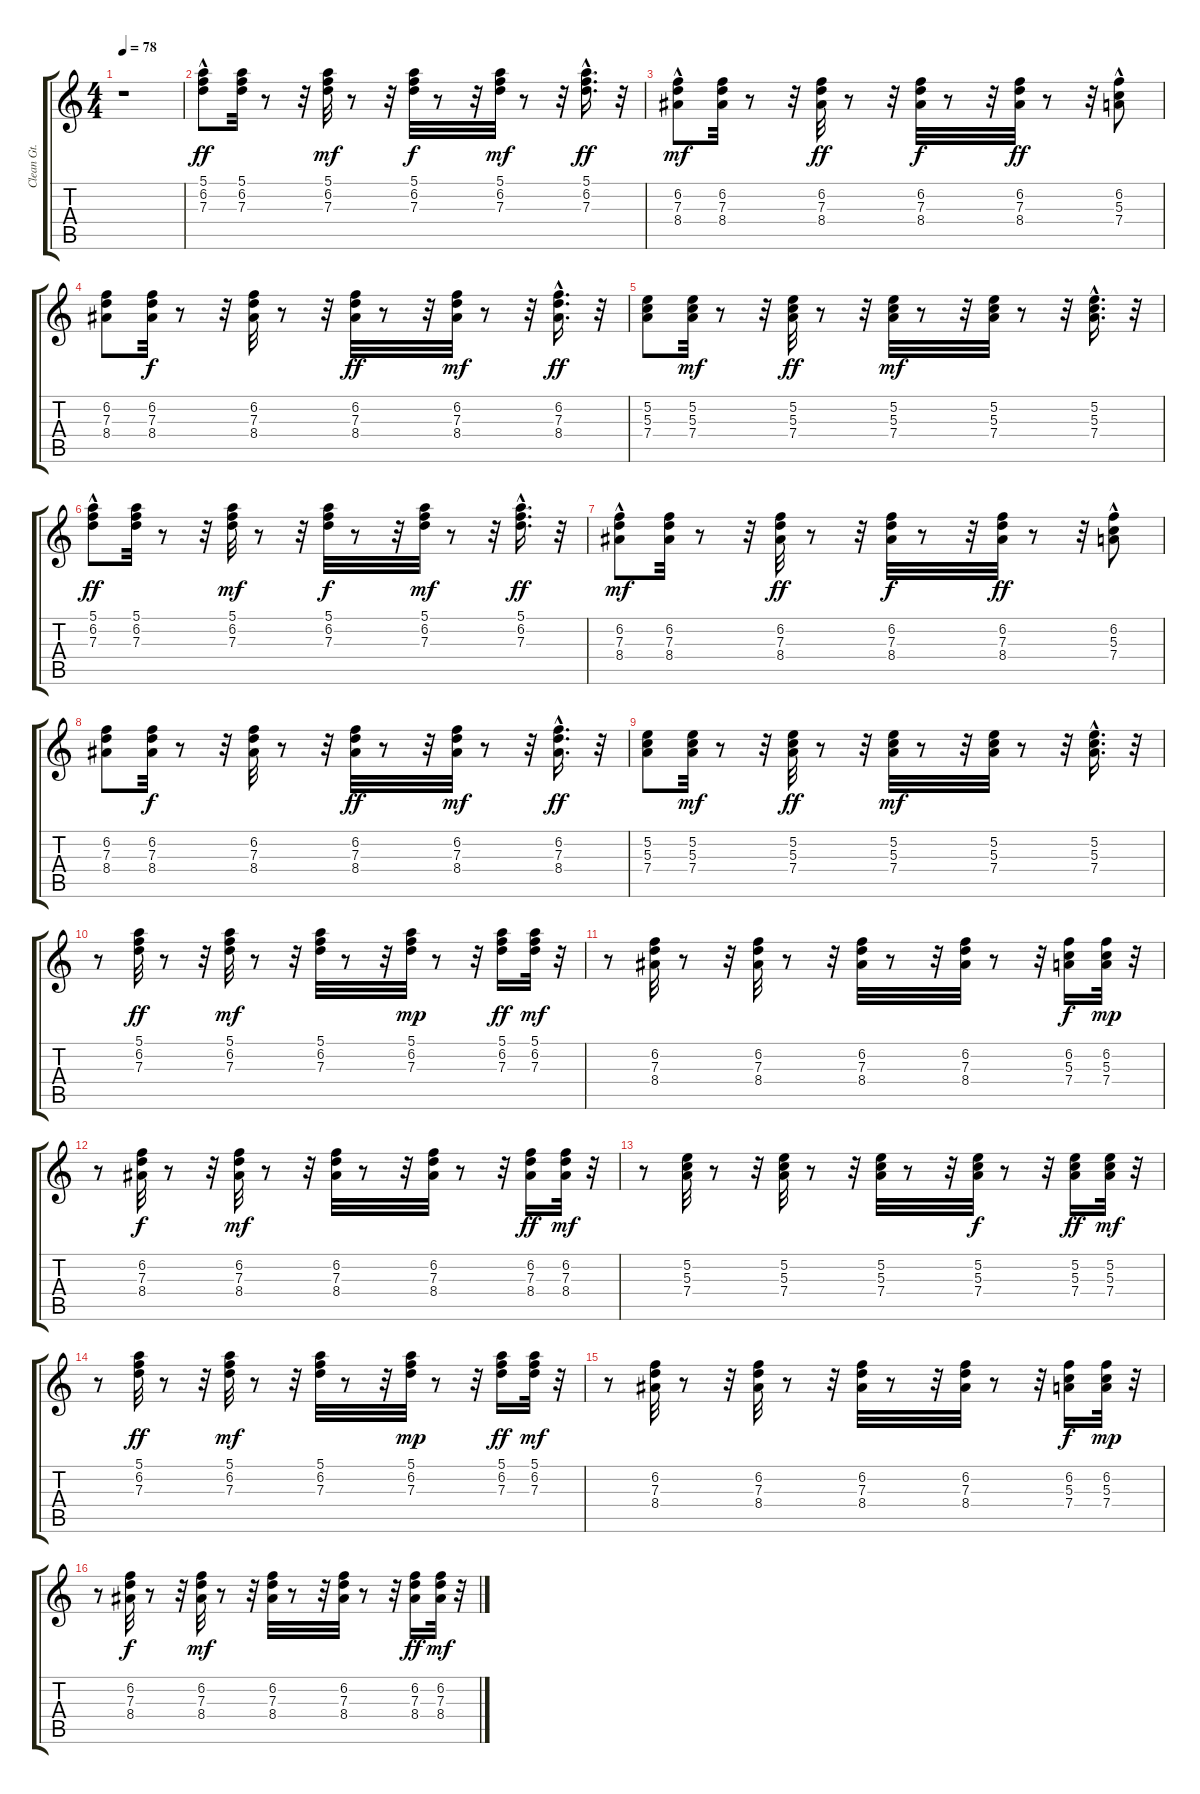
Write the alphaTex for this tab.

\track ("Clean Gt.           " "Clean Gt. ") {instrument electricguitarclean}
\staff {score tabs}
\tuning (E4 B3 G3 D3 A2 E2) {hide}
\ts (4 4)
\tempo 78
\clef g2
\ks c
r.1{dy ff} |
(5.1 6.2 7.3{hac}).8 (5.1 6.2 7.3).32 r.8 r.32 (5.1 6.2 7.3).32{dy mf} r.8 r.32 (5.1 6.2 7.3).32{dy f} r.8 r.32 (5.1 6.2 7.3).32{dy mf} r.8 r.32 (5.1{hac} 6.2{hac} 7.3{hac}).16{d dy ff} r.32 |
(6.2{hac} 7.3 8.4{hac}).8{dy mf} (6.2 7.3 8.4).32 r.8 r.32 (6.2 7.3 8.4).32{dy ff} r.8 r.32 (6.2 7.3 8.4).32{dy f} r.8 r.32 (6.2 7.3 8.4).32{dy ff} r.8 r.32 (6.2{hac} 5.3 7.4{hac}).8 |
(6.2 7.3 8.4).8 (6.2 7.3 8.4).32{dy f} r.8 r.32 (6.2 7.3 8.4).32 r.8 r.32 (6.2 7.3 8.4).32{dy ff} r.8 r.32 (6.2 7.3 8.4).32{dy mf} r.8 r.32 (6.2{hac} 7.3{hac} 8.4{hac}).16{d dy ff} r.32 |
(5.2 5.3 7.4).8 (5.2 5.3 7.4).32{dy mf} r.8 r.32 (5.2 5.3 7.4).32{dy ff} r.8 r.32 (5.2 5.3 7.4).32{dy mf} r.8 r.32 (5.2 5.3 7.4).32 r.8 r.32 (5.2{hac} 5.3{hac} 7.4{hac}).16{d} r.32 |
(5.1 6.2 7.3{hac}).8{dy ff} (5.1 6.2 7.3).32 r.8 r.32 (5.1 6.2 7.3).32{dy mf} r.8 r.32 (5.1 6.2 7.3).32{dy f} r.8 r.32 (5.1 6.2 7.3).32{dy mf} r.8 r.32 (5.1{hac} 6.2{hac} 7.3{hac}).16{d dy ff} r.32 |
(6.2{hac} 7.3 8.4{hac}).8{dy mf} (6.2 7.3 8.4).32 r.8 r.32 (6.2 7.3 8.4).32{dy ff} r.8 r.32 (6.2 7.3 8.4).32{dy f} r.8 r.32 (6.2 7.3 8.4).32{dy ff} r.8 r.32 (6.2{hac} 5.3 7.4{hac}).8 |
(6.2 7.3 8.4).8 (6.2 7.3 8.4).32{dy f} r.8 r.32 (6.2 7.3 8.4).32 r.8 r.32 (6.2 7.3 8.4).32{dy ff} r.8 r.32 (6.2 7.3 8.4).32{dy mf} r.8 r.32 (6.2{hac} 7.3{hac} 8.4{hac}).16{d dy ff} r.32 |
(5.2 5.3 7.4).8 (5.2 5.3 7.4).32{dy mf} r.8 r.32 (5.2 5.3 7.4).32{dy ff} r.8 r.32 (5.2 5.3 7.4).32{dy mf} r.8 r.32 (5.2 5.3 7.4).32 r.8 r.32 (5.2{hac} 5.3{hac} 7.4{hac}).16{d} r.32 |
r.8 (5.1 6.2 7.3).32{dy ff} r.8 r.32 (5.1 6.2 7.3).32{dy mf} r.8 r.32 (5.1 6.2 7.3).32 r.8 r.32 (5.1 6.2 7.3).32{dy mp} r.8 r.32 (5.1 6.2 7.3).16{dy ff} (5.1 6.2 7.3).32{dy mf} r.32 |
r.8 (6.2 7.3 8.4).32 r.8 r.32 (6.2 7.3 8.4).32 r.8 r.32 (6.2 7.3 8.4).32 r.8 r.32 (6.2 7.3 8.4).32 r.8 r.32 (6.2 5.3 7.4).16{dy f} (6.2 5.3 7.4).32{dy mp} r.32 |
r.8 (6.2 7.3 8.4).32{dy f} r.8 r.32 (6.2 7.3 8.4).32{dy mf} r.8 r.32 (6.2 7.3 8.4).32 r.8 r.32 (6.2 7.3 8.4).32 r.8 r.32 (6.2 7.3 8.4).16{dy ff} (6.2 7.3 8.4).32{dy mf} r.32 |
r.8 (5.2 5.3 7.4).32 r.8 r.32 (5.2 5.3 7.4).32 r.8 r.32 (5.2 5.3 7.4).32 r.8 r.32 (5.2 5.3 7.4).32{dy f} r.8 r.32 (5.2 5.3 7.4).16{dy ff} (5.2 5.3 7.4).32{dy mf} r.32 |
r.8 (5.1 6.2 7.3).32{dy ff} r.8 r.32 (5.1 6.2 7.3).32{dy mf} r.8 r.32 (5.1 6.2 7.3).32 r.8 r.32 (5.1 6.2 7.3).32{dy mp} r.8 r.32 (5.1 6.2 7.3).16{dy ff} (5.1 6.2 7.3).32{dy mf} r.32 |
r.8 (6.2 7.3 8.4).32 r.8 r.32 (6.2 7.3 8.4).32 r.8 r.32 (6.2 7.3 8.4).32 r.8 r.32 (6.2 7.3 8.4).32 r.8 r.32 (6.2 5.3 7.4).16{dy f} (6.2 5.3 7.4).32{dy mp} r.32 |
r.8 (6.2 7.3 8.4).32{dy f} r.8 r.32 (6.2 7.3 8.4).32{dy mf} r.8 r.32 (6.2 7.3 8.4).32 r.8 r.32 (6.2 7.3 8.4).32 r.8 r.32 (6.2 7.3 8.4).16{dy ff} (6.2 7.3 8.4).32{dy mf} r.32
